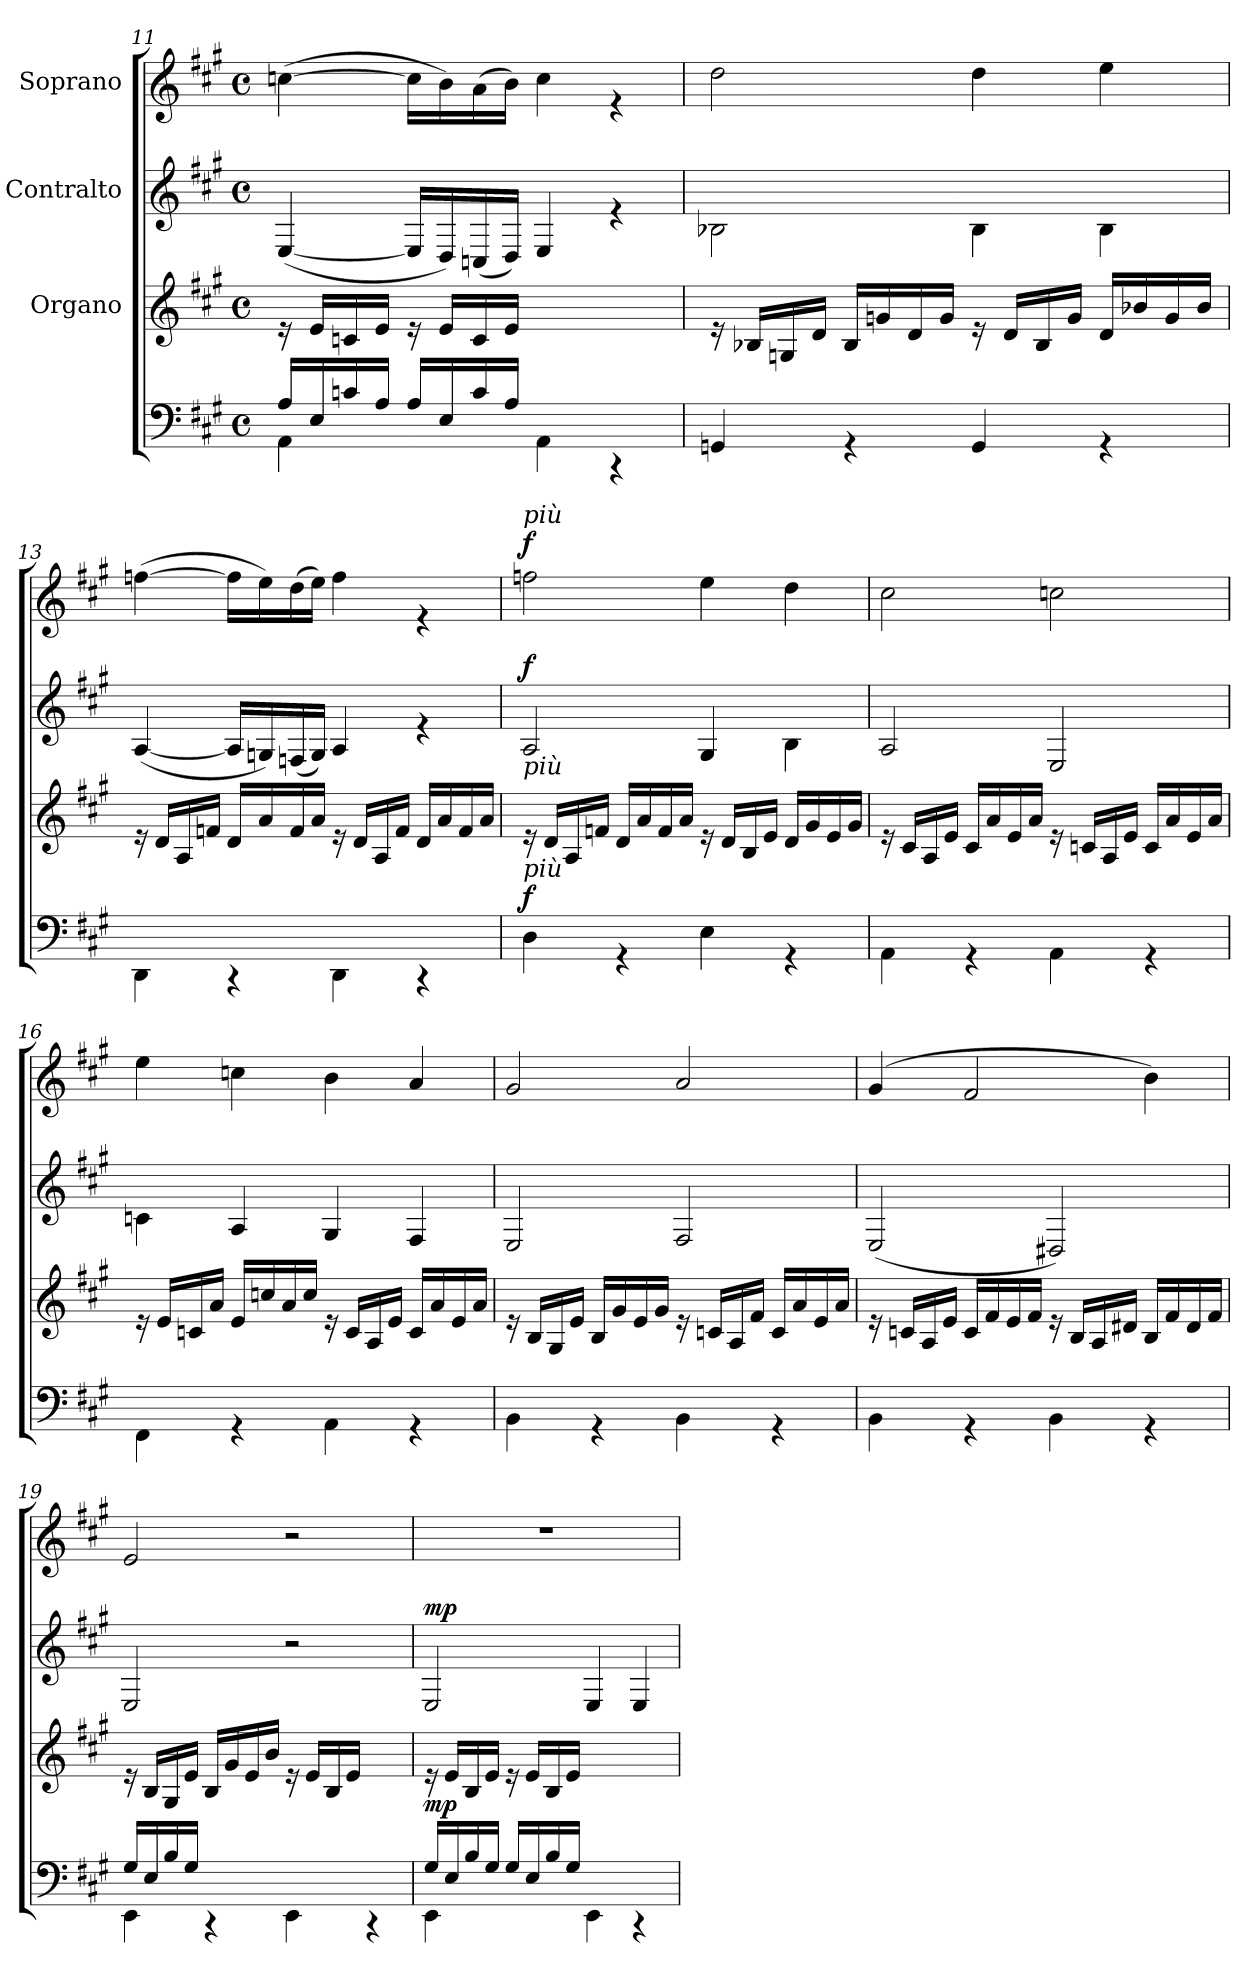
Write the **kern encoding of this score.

**kern	**dynam	**kern	**kern	**dynam	**kern	**dynam
*part4	*part4	*part3	*part2	*part2	*part1	*part1
*staff4	*staff4	*staff3	*staff2	*staff2	*staff1	*staff1
*	*	*I"Organo	*I"Contralto	*	*I"Soprano	*
*clefF4	*	*clefG2	*clefG2	*	*clefG2	*
*	*	*	*ITrd-7c-12	*	*	*
*k[f#c#g#]	*	*k[f#c#g#]	*k[f#c#g#]	*	*k[f#c#g#]	*
*A:	*	*A:	*A:	*	*A:	*
*M4/4	*	*M4/4	*M4/4	*	*M4/4	*
*met(c)	*	*met(c)	*met(c)	*	*met(c)	*
=11	=11	=11	=11	=11	=11	=11
*^	*	*	*	*	*	*
4AA\	16A/LL	.	16rd	(<[<4e/	.	(>[>4ccn\	.
.	16E/	.	16e/LL	.	.	.	.
.	16cn/	.	16cn/	.	.	.	.
.	16A/JJ	.	16e/JJ	.	.	.	.
4ryy	16A/LL	.	16rd	16e/LL]	.	16cc\LL]	.
.	16E/	.	16e/LL	16d/)	.	16b\)	.
.	16c/	.	16c/	(<16cn/	.	(>16a\	.
.	16A/JJ	.	16e/JJ	16d/JJ)	.	16b\JJ)	.
4AA\	2ryy	.	2ryy	4e/	.	4cc\	.
4rCC	.	.	.	4re	.	4re	.
*v	*v	*	*	*	*	*	*
=12	=12	=12	=12	=12	=12	=12
4GGn/	.	16rd	2b-X\	.	2dd\	.
.	.	16B-X/LL	.	.	.	.
.	.	16Gn/	.	.	.	.
.	.	16d/JJ	.	.	.	.
4rGG	.	16B-/LL	.	.	.	.
.	.	16gn/	.	.	.	.
.	.	16d/	.	.	.	.
.	.	16g/JJ	.	.	.	.
4GG/	.	16rd	4b-\	.	4dd\	.
.	.	16d/LL	.	.	.	.
.	.	16B-/	.	.	.	.
.	.	16g/JJ	.	.	.	.
4rGG	.	16d/LL	4b-\	.	4ee\	.
.	.	16b-X/	.	.	.	.
.	.	16g/	.	.	.	.
.	.	16b-/JJ	.	.	.	.
!!LO:LB:g=z
=13	=13	=13	=13	=13	=13	=13
4DD\	.	16rd	(<[<4a/	.	(>[>4ffn\	.
.	.	16d/LL	.	.	.	.
.	.	16A/	.	.	.	.
.	.	16fn/JJ	.	.	.	.
4rCC	.	16d/LL	16a/LL]	.	16ff\LL]	.
.	.	16a/	16gn/)	.	16ee\)	.
.	.	16f/	(<16fn/	.	(>16dd\	.
.	.	16a/JJ	16g/JJ)	.	16ee\JJ)	.
4DD\	.	16rd	4a/	.	4ff\	.
.	.	16d/LL	.	.	.	.
.	.	16A/	.	.	.	.
.	.	16f/JJ	.	.	.	.
4rCC	.	16d/LL	4re	.	4re	.
.	.	16a/	.	.	.	.
.	.	16f/	.	.	.	.
.	.	16a/JJ	.	.	.	.
=14	=14	=14	=14	=14	=14	=14
!	!	!	!	!	!LO:TX:a:i:t=più	!
!	!	!	!LO:TX:b:i:t=più	!	!	!
!LO:TX:a:i:t=più	!	!	!	!	!	!
!	!LO:DY:a	!	!	!LO:DY:a	!	!LO:DY:a
4D\	f	16rd	2a/	f	2ffn\	f
.	.	16d/LL	.	.	.	.
.	.	16A/	.	.	.	.
.	.	16fn/JJ	.	.	.	.
4rGG	.	16d/LL	.	.	.	.
.	.	16a/	.	.	.	.
.	.	16f/	.	.	.	.
.	.	16a/JJ	.	.	.	.
4E\	.	16rd	4g#i/	.	4ee\	.
.	.	16d/LL	.	.	.	.
.	.	16B/	.	.	.	.
.	.	16e/JJ	.	.	.	.
4rGG	.	16d/LL	4b\	.	4dd\	.
.	.	16g#/	.	.	.	.
.	.	16e/	.	.	.	.
.	.	16g#/JJ	.	.	.	.
=15	=15	=15	=15	=15	=15	=15
4AA\	.	16rd	2a/	.	2cc#\	.
.	.	16c#/LL	.	.	.	.
.	.	16A/	.	.	.	.
.	.	16e/JJ	.	.	.	.
4rGG	.	16c#/LL	.	.	.	.
.	.	16a/	.	.	.	.
.	.	16e/	.	.	.	.
.	.	16a/JJ	.	.	.	.
4AA\	.	16rd	2e/	.	2ccn\	.
.	.	16cn/LL	.	.	.	.
.	.	16A/	.	.	.	.
.	.	16e/JJ	.	.	.	.
4rGG	.	16c/LL	.	.	.	.
.	.	16a/	.	.	.	.
.	.	16e/	.	.	.	.
.	.	16a/JJ	.	.	.	.
!!LO:LB:g=z
=16	=16	=16	=16	=16	=16	=16
4FF#\	.	16rd	4ccn\	.	4ee\	.
.	.	16e/LL	.	.	.	.
.	.	16cn/	.	.	.	.
.	.	16a/JJ	.	.	.	.
4rGG	.	16e/LL	4a/	.	4ccn\	.
.	.	16ccn/	.	.	.	.
.	.	16a/	.	.	.	.
.	.	16cc/JJ	.	.	.	.
4AA\	.	16rd	4g#/	.	4b\	.
.	.	16c/LL	.	.	.	.
.	.	16A/	.	.	.	.
.	.	16e/JJ	.	.	.	.
4rGG	.	16c/LL	4f#/	.	4a/	.
.	.	16a/	.	.	.	.
.	.	16e/	.	.	.	.
.	.	16a/JJ	.	.	.	.
=17	=17	=17	=17	=17	=17	=17
4BB\	.	16rd	2e/	.	2g#/	.
.	.	16B/LL	.	.	.	.
.	.	16G#/	.	.	.	.
.	.	16e/JJ	.	.	.	.
4rGG	.	16B/LL	.	.	.	.
.	.	16g#/	.	.	.	.
.	.	16e/	.	.	.	.
.	.	16g#/JJ	.	.	.	.
4BB\	.	16rd	2f#/	.	2a/	.
.	.	16cn/LL	.	.	.	.
.	.	16A/	.	.	.	.
.	.	16f#/JJ	.	.	.	.
4rGG	.	16c/LL	.	.	.	.
.	.	16a/	.	.	.	.
.	.	16e/	.	.	.	.
.	.	16a/JJ	.	.	.	.
=18	=18	=18	=18	=18	=18	=18
4BB\	.	16rd	(<2e/	.	(<4g#/	.
.	.	16cn/LL	.	.	.	.
.	.	16A/	.	.	.	.
.	.	16e/JJ	.	.	.	.
4rGG	.	16c/LL	.	.	2f#/	.
.	.	16f#/	.	.	.	.
.	.	16e/	.	.	.	.
.	.	16f#/JJ	.	.	.	.
4BB\	.	16rd	2d#X/)	.	.	.
.	.	16B/LL	.	.	.	.
.	.	16A/	.	.	.	.
.	.	16d#X/JJ	.	.	.	.
4rGG	.	16B/LL	.	.	4b\)	.
.	.	16f#/	.	.	.	.
.	.	16d#/	.	.	.	.
.	.	16f#/JJ	.	.	.	.
!!LO:LB:g=z
=19	=19	=19	=19	=19	=19	=19
*^	*	*	*	*	*	*
4EE\	16G#/LL	.	16rd	2e/	.	2e/	.
.	16E/	.	16B/LL	.	.	.	.
.	16B/	.	16G#/	.	.	.	.
.	16G#/JJ	.	16e/JJ	.	.	.	.
4rCC	2.ryy	.	16B/LL	.	.	.	.
.	.	.	16g#/	.	.	.	.
.	.	.	16e/	.	.	.	.
.	.	.	16b/JJ	.	.	.	.
4EE\	.	.	16rd	2r	.	2r	.
.	.	.	16e/LL	.	.	.	.
.	.	.	16B/	.	.	.	.
.	.	.	16e/JJ	.	.	.	.
4rCC	.	.	4ryy	.	.	.	.
=20	=20	=20	=20	=20	=20	=20	=20
!	!	!LO:DY:a	!	!	!LO:DY:a	!	!
4EE\	16G#/LL	mp	16rd	2e/	mp	1r	.
.	16E/	.	16e/LL	.	.	.	.
.	16B/	.	16B/	.	.	.	.
.	16G#/JJ	.	16e/JJ	.	.	.	.
4ryy	16G#/LL	.	16rd	.	.	.	.
.	16E/	.	16e/LL	.	.	.	.
.	16B/	.	16B/	.	.	.	.
.	16G#/JJ	.	16e/JJ	.	.	.	.
4EE\	2ryy	.	2ryy	4e/	.	.	.
4rCC	.	.	.	4e/	.	.	.
*v	*v	*	*	*	*	*	*
=	=	=	=	=	=	=
*-	*-	*-	*-	*-	*-	*-
